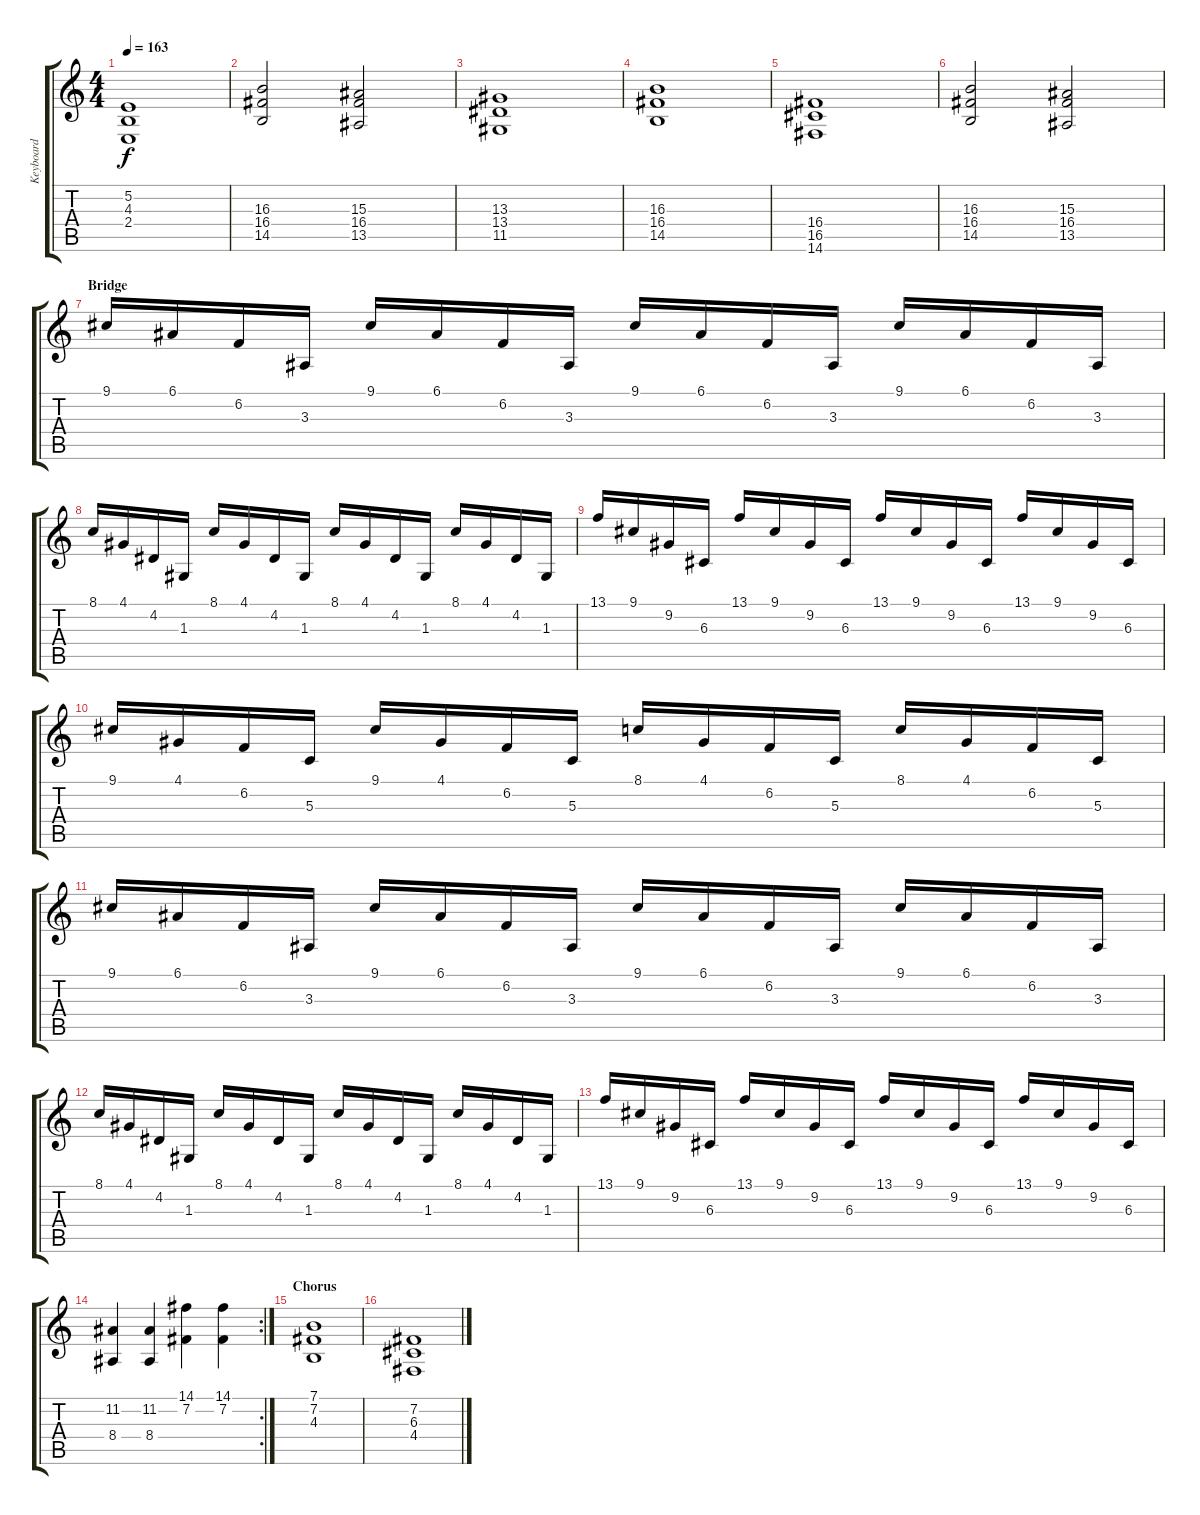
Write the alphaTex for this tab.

\track ("Keyboard" "Keyboard") {instrument stringensemble1}
\staff {score tabs}
\tuning (E4 B3 G3 D3 A2 E2) {hide}
\ts (4 4)
\tempo 163
\clef g2
\ks c
(5.2 4.3 2.4).1{dy f} |
(16.3 16.4 14.5).2 (15.3 16.4 13.5).2 |
(13.3 13.4 11.5).1 |
(16.3 16.4 14.5).1 |
(16.4 16.5 14.6).1 |
(16.3 16.4 14.5).2 (15.3 16.4 13.5).2 |
\section ("" "Bridge")
9.1.16{volume 13 instrument harpsichord} 6.1.16 6.2.16 3.3.16 9.1.16 6.1.16 6.2.16 3.3.16 9.1.16 6.1.16 6.2.16 3.3.16 9.1.16 6.1.16 6.2.16 3.3.16 |
8.1.16 4.1.16 4.2.16 1.3.16 8.1.16 4.1.16 4.2.16 1.3.16 8.1.16 4.1.16 4.2.16 1.3.16 8.1.16 4.1.16 4.2.16 1.3.16 |
13.1.16 9.1.16 9.2.16 6.3.16 13.1.16 9.1.16 9.2.16 6.3.16 13.1.16 9.1.16 9.2.16 6.3.16 13.1.16 9.1.16 9.2.16 6.3.16 |
9.1.16 4.1.16 6.2.16 5.3.16 9.1.16 4.1.16 6.2.16 5.3.16 8.1.16 4.1.16 6.2.16 5.3.16 8.1.16 4.1.16 6.2.16 5.3.16 |
9.1.16{instrument harpsichord} 6.1.16 6.2.16 3.3.16 9.1.16 6.1.16 6.2.16 3.3.16 9.1.16 6.1.16 6.2.16 3.3.16 9.1.16 6.1.16 6.2.16 3.3.16 |
8.1.16 4.1.16 4.2.16 1.3.16 8.1.16 4.1.16 4.2.16 1.3.16 8.1.16 4.1.16 4.2.16 1.3.16 8.1.16 4.1.16 4.2.16 1.3.16 |
13.1.16 9.1.16 9.2.16 6.3.16 13.1.16 9.1.16 9.2.16 6.3.16 13.1.16 9.1.16 9.2.16 6.3.16 13.1.16 9.1.16 9.2.16 6.3.16 |
\rc 2
(11.2 8.4).4 (11.2 8.4).4 (14.1 7.2).4 (14.1 7.2).4 |
\section ("" "Chorus")
(7.1 7.2 4.3).1{instrument stringensemble1} |
(7.2 6.3 4.4).1
